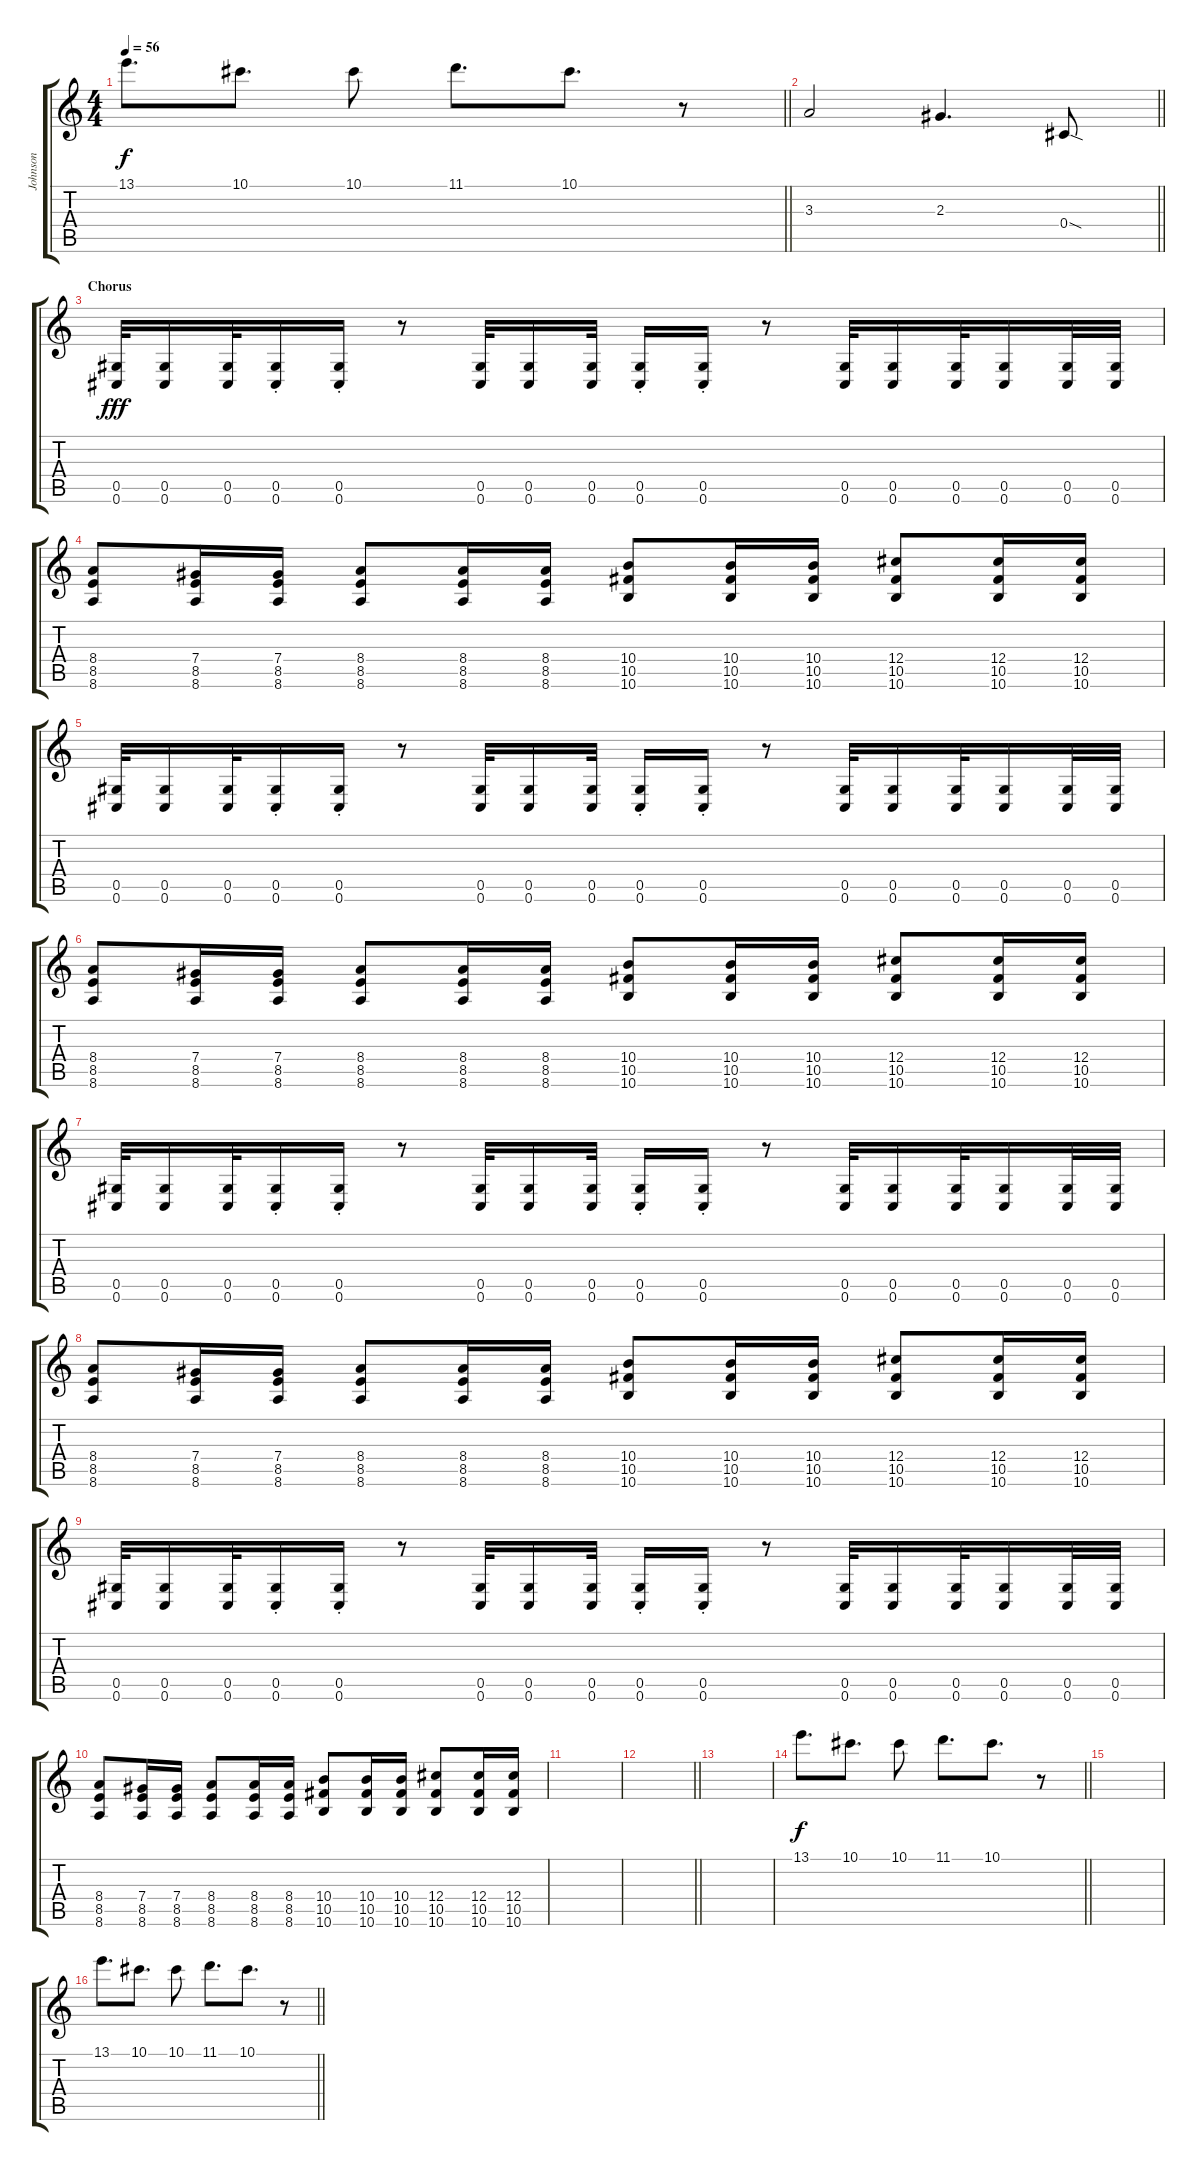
\track ("Johnson" "Johnson") {instrument electricguitarclean}
\staff {score tabs}
\tuning (Eb4 Bb3 Gb3 Db3 Ab2 Db2) {hide}
\ts (4 4)
\tempo 56
\clef g2
\barLineRight lightlight
\ks c
13.1.8{d dy f} 10.1.8{d} 10.1.8 11.1.8{d} 10.1.8{d} r.8 |
\barLineRight lightlight
3.3.2{balance 8} 2.3.4{d} 0.4{sod}.8{volume 16 balance 8 instrument distortionguitar} |
\section ("" "Chorus")
(0.5 0.6).32{dy fff} (0.5 0.6).16 (0.5 0.6).32 (0.5{st} 0.6{st}).16 (0.5{st} 0.6{st}).16 r.8 (0.5 0.6).32 (0.5 0.6).16 (0.5 0.6).32 (0.5{st} 0.6{st}).16 (0.5{st} 0.6{st}).16 r.8 (0.5 0.6).32 (0.5 0.6).16 (0.5 0.6).32 (0.5 0.6).16 (0.5 0.6).32 (0.5 0.6).32 |
(8.4 8.5 8.6).8 (7.4 8.5 8.6).16 (7.4 8.5 8.6).16 (8.4 8.5 8.6).8 (8.4 8.5 8.6).16 (8.4 8.5 8.6).16 (10.4 10.5 10.6).8 (10.4 10.5 10.6).16 (10.4 10.5 10.6).16 (12.4 10.5 10.6).8 (12.4 10.5 10.6).16 (12.4 10.5 10.6).16 |
(0.5 0.6).32 (0.5 0.6).16 (0.5 0.6).32 (0.5{st} 0.6{st}).16 (0.5{st} 0.6{st}).16 r.8 (0.5 0.6).32 (0.5 0.6).16 (0.5 0.6).32 (0.5{st} 0.6{st}).16 (0.5{st} 0.6{st}).16 r.8 (0.5 0.6).32 (0.5 0.6).16 (0.5 0.6).32 (0.5 0.6).16 (0.5 0.6).32 (0.5 0.6).32 |
(8.4 8.5 8.6).8 (7.4 8.5 8.6).16 (7.4 8.5 8.6).16 (8.4 8.5 8.6).8 (8.4 8.5 8.6).16 (8.4 8.5 8.6).16 (10.4 10.5 10.6).8 (10.4 10.5 10.6).16 (10.4 10.5 10.6).16 (12.4 10.5 10.6).8 (12.4 10.5 10.6).16 (12.4 10.5 10.6).16 |
(0.5 0.6).32 (0.5 0.6).16 (0.5 0.6).32 (0.5{st} 0.6{st}).16 (0.5{st} 0.6{st}).16 r.8 (0.5 0.6).32 (0.5 0.6).16 (0.5 0.6).32 (0.5{st} 0.6{st}).16 (0.5{st} 0.6{st}).16 r.8 (0.5 0.6).32 (0.5 0.6).16 (0.5 0.6).32 (0.5 0.6).16 (0.5 0.6).32 (0.5 0.6).32 |
(8.4 8.5 8.6).8 (7.4 8.5 8.6).16 (7.4 8.5 8.6).16 (8.4 8.5 8.6).8 (8.4 8.5 8.6).16 (8.4 8.5 8.6).16 (10.4 10.5 10.6).8 (10.4 10.5 10.6).16 (10.4 10.5 10.6).16 (12.4 10.5 10.6).8 (12.4 10.5 10.6).16 (12.4 10.5 10.6).16 |
(0.5 0.6).32 (0.5 0.6).16 (0.5 0.6).32 (0.5{st} 0.6{st}).16 (0.5{st} 0.6{st}).16 r.8 (0.5 0.6).32 (0.5 0.6).16 (0.5 0.6).32 (0.5{st} 0.6{st}).16 (0.5{st} 0.6{st}).16 r.8 (0.5 0.6).32 (0.5 0.6).16 (0.5 0.6).32 (0.5 0.6).16 (0.5 0.6).32 (0.5 0.6).32 |
(8.4 8.5 8.6).8 (7.4 8.5 8.6).16 (7.4 8.5 8.6).16 (8.4 8.5 8.6).8 (8.4 8.5 8.6).16 (8.4 8.5 8.6).16 (10.4 10.5 10.6).8 (10.4 10.5 10.6).16 (10.4 10.5 10.6).16 (12.4 10.5 10.6).8 (12.4 10.5 10.6).16 (12.4 10.5 10.6).16 |
|
\barLineRight lightlight
|
|
\barLineRight lightlight
13.1.8{d dy f} 10.1.8{d} 10.1.8 11.1.8{d} 10.1.8{d} r.8 |
|
\barLineRight lightlight
13.1.8{d} 10.1.8{d} 10.1.8 11.1.8{d} 10.1.8{d} r.8
